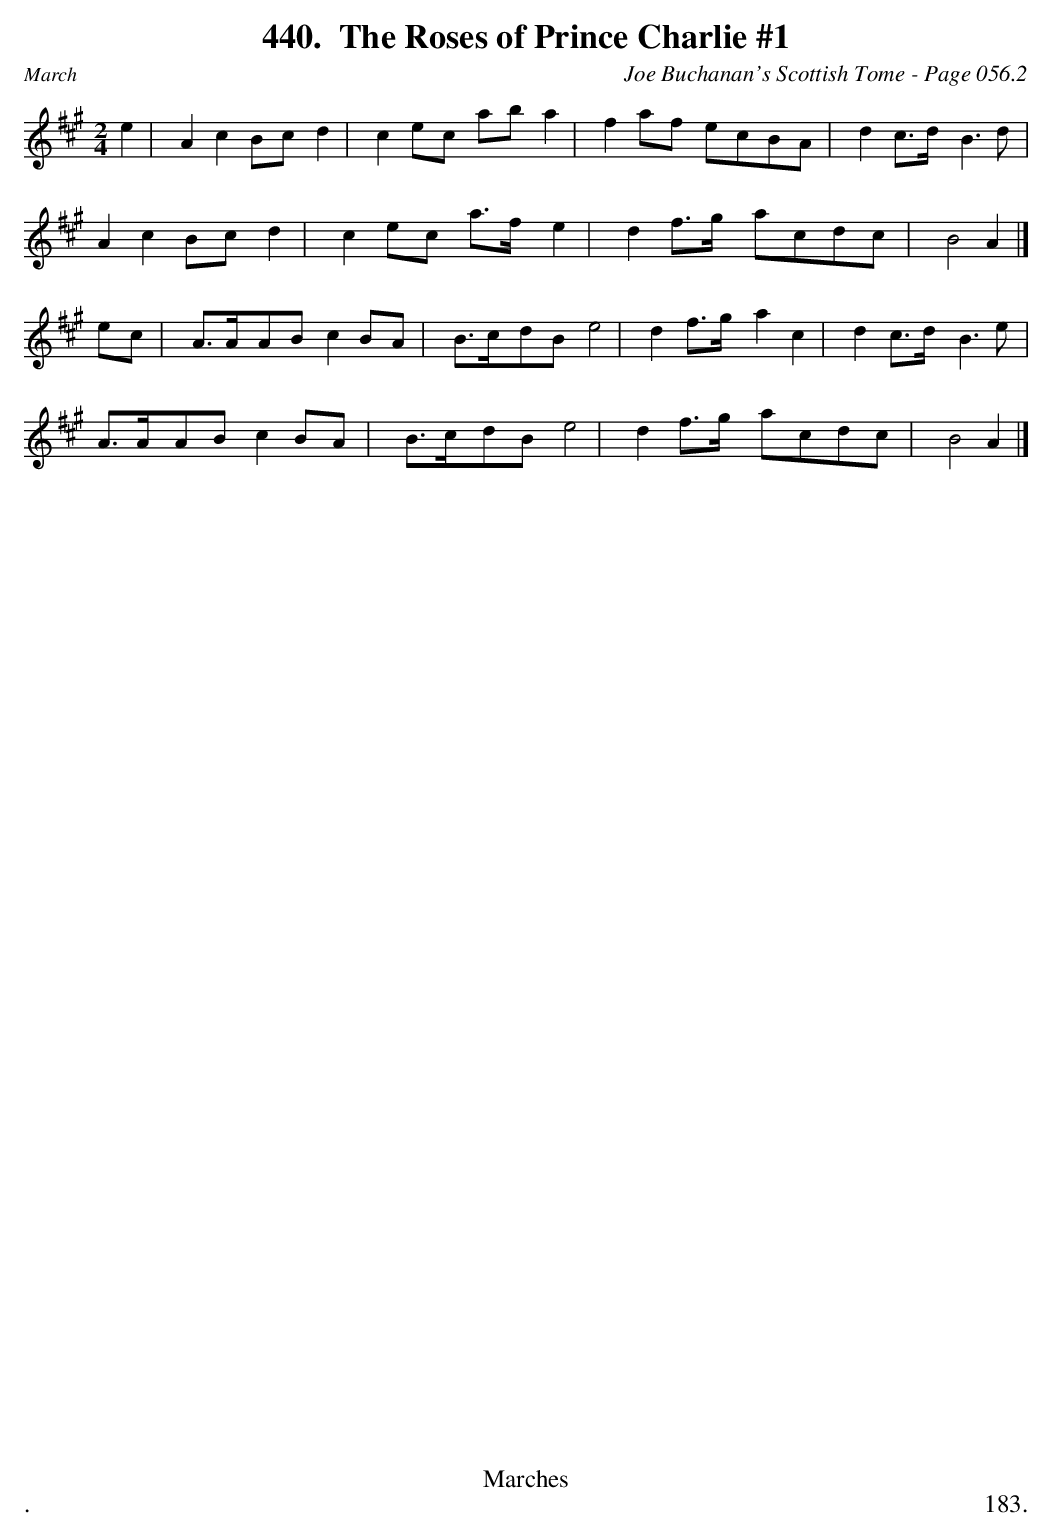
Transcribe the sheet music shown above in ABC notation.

X:1
T:Roses of Prince Charlie #1, The
C:Joe Buchanan's Scottish Tome - Page 056.2
L:1/8
M:2/4
K:A
e2 |  A2 c2 Bc d2 |  c2 ec ab a2 | f2 af ecBA |  d2 c>d B3 d |
A2 c2 Bc d2 | c2 ec a>f e2 | d2 f>g acdc | B4 A2 |]
ec | A>AAB c2 BA | B>cdB e4 | d2 f>g a2 c2 | d2 c>d B3 e |
A>AAB c2 BA | B>cdB e4 | d2 f>g acdc | B4 A2 |]
